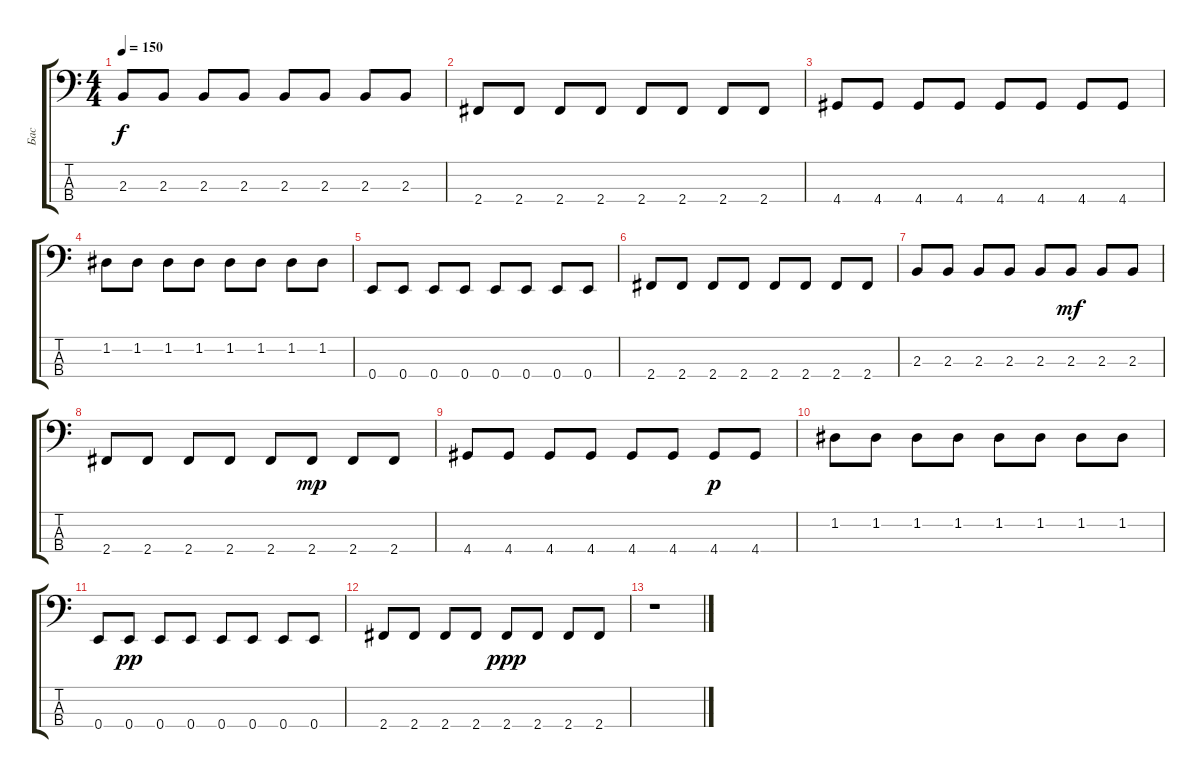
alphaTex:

\track ("Бас" "Бас") {instrument electricbasspick}
\staff {score tabs}
\tuning (G2 D2 A1 E1) {hide}
\ts (4 4)
\tempo 150
\clef f4
\ks c
2.3.8{dy f} 2.3.8 2.3.8 2.3.8 2.3.8 2.3.8 2.3.8 2.3.8 |
2.4.8 2.4.8 2.4.8 2.4.8 2.4.8 2.4.8 2.4.8 2.4.8 |
4.4.8 4.4.8 4.4.8 4.4.8 4.4.8 4.4.8 4.4.8 4.4.8 |
1.2.8 1.2.8 1.2.8 1.2.8 1.2.8 1.2.8 1.2.8 1.2.8 |
0.4.8 0.4.8 0.4.8 0.4.8 0.4.8 0.4.8 0.4.8 0.4.8 |
2.4.8 2.4.8 2.4.8 2.4.8 2.4.8 2.4.8 2.4.8 2.4.8 |
2.3.8 2.3.8 2.3.8 2.3.8 2.3.8 2.3.8{dy mf} 2.3.8 2.3.8 |
2.4.8 2.4.8 2.4.8 2.4.8 2.4.8 2.4.8{dy mp} 2.4.8 2.4.8 |
4.4.8 4.4.8 4.4.8 4.4.8 4.4.8 4.4.8 4.4.8{dy p} 4.4.8 |
1.2.8 1.2.8 1.2.8 1.2.8 1.2.8 1.2.8 1.2.8 1.2.8 |
0.4.8 0.4.8{dy pp} 0.4.8 0.4.8 0.4.8 0.4.8 0.4.8 0.4.8 |
2.4.8 2.4.8 2.4.8 2.4.8 2.4.8{dy ppp} 2.4.8 2.4.8 2.4.8 |
r.1
